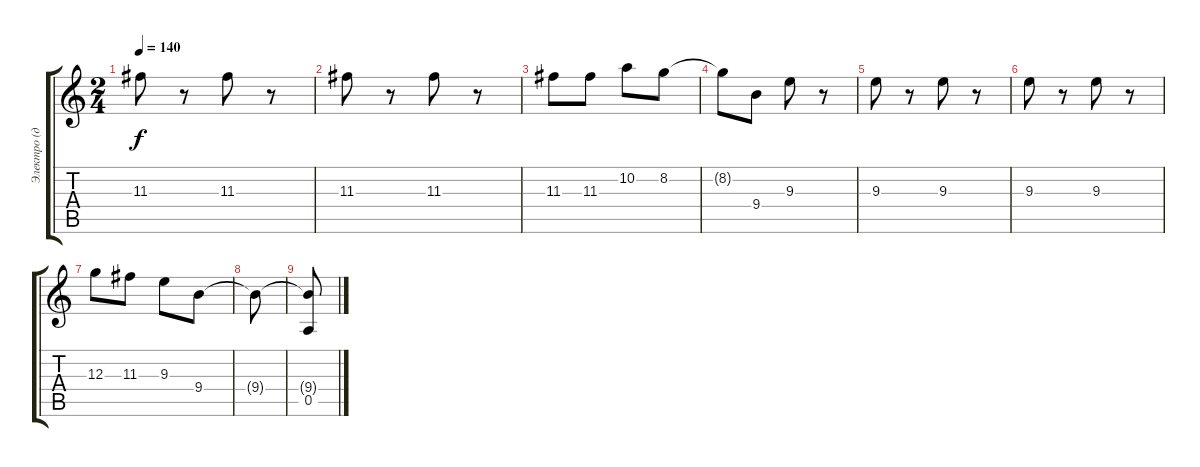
\track ("Электро (дисторшн)" "Электро (д") {instrument distortionguitar}
\staff {score tabs}
\tuning (E4 B3 G3 D3 A2 E2) {hide}
\ts (2 4)
\tempo 140
\clef g2
\ks c
11.3.8{dy f} r.8 11.3.8 r.8 |
11.3.8 r.8 11.3.8 r.8 |
11.3.8 11.3.8 10.2.8 8.2.8 |
8.2{t}.8 9.4.8 9.3.8 r.8 |
9.3.8 r.8 9.3.8 r.8 |
9.3.8 r.8 9.3.8 r.8 |
12.3.8 11.3.8 9.3.8 9.4.8 |
9.4{t}.8 |
(9.4{t} 0.5).8
